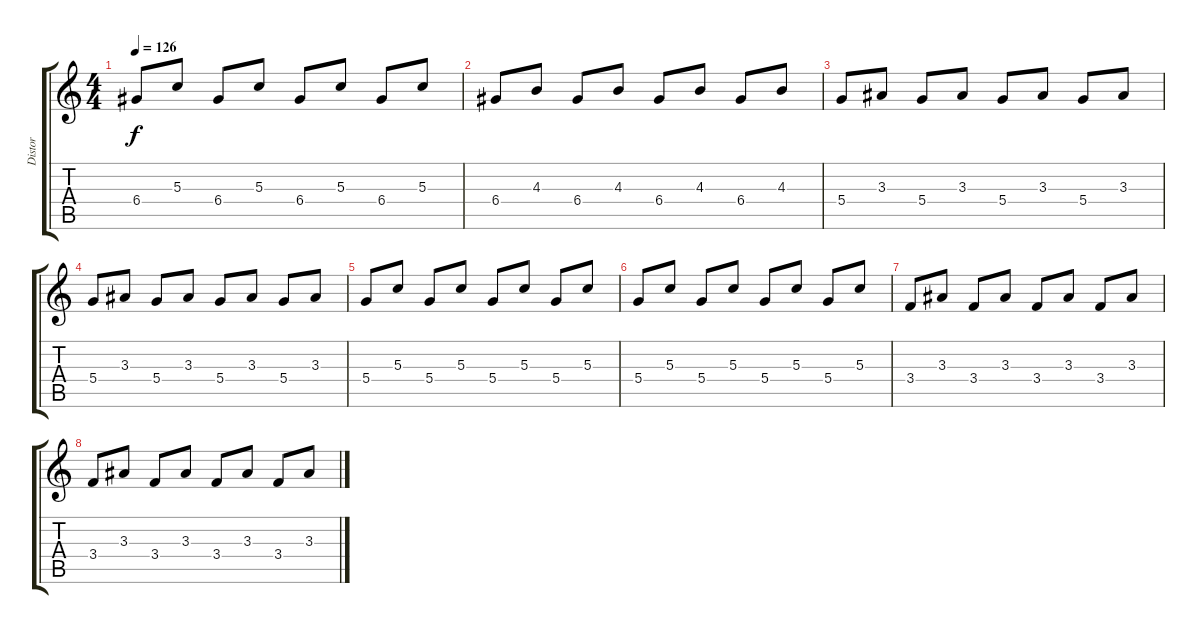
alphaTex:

\track ("Distor" "Distor") {instrument overdrivenguitar}
\staff {score tabs}
\tuning (E4 B3 G3 D3 A2 E2) {hide}
\ts (4 4)
\tempo 126
\clef g2
\ks c
6.4.8{dy f} 5.3.8 6.4.8 5.3.8 6.4.8 5.3.8 6.4.8 5.3.8 |
6.4.8 4.3.8 6.4.8 4.3.8 6.4.8 4.3.8 6.4.8 4.3.8 |
5.4.8 3.3.8 5.4.8 3.3.8 5.4.8 3.3.8 5.4.8 3.3.8 |
5.4.8 3.3.8 5.4.8 3.3.8 5.4.8 3.3.8 5.4.8 3.3.8 |
5.4.8 5.3.8 5.4.8 5.3.8 5.4.8 5.3.8 5.4.8 5.3.8 |
5.4.8 5.3.8 5.4.8 5.3.8 5.4.8 5.3.8 5.4.8 5.3.8 |
3.4.8 3.3.8 3.4.8 3.3.8 3.4.8 3.3.8 3.4.8 3.3.8 |
3.4.8 3.3.8 3.4.8 3.3.8 3.4.8 3.3.8 3.4.8 3.3.8
